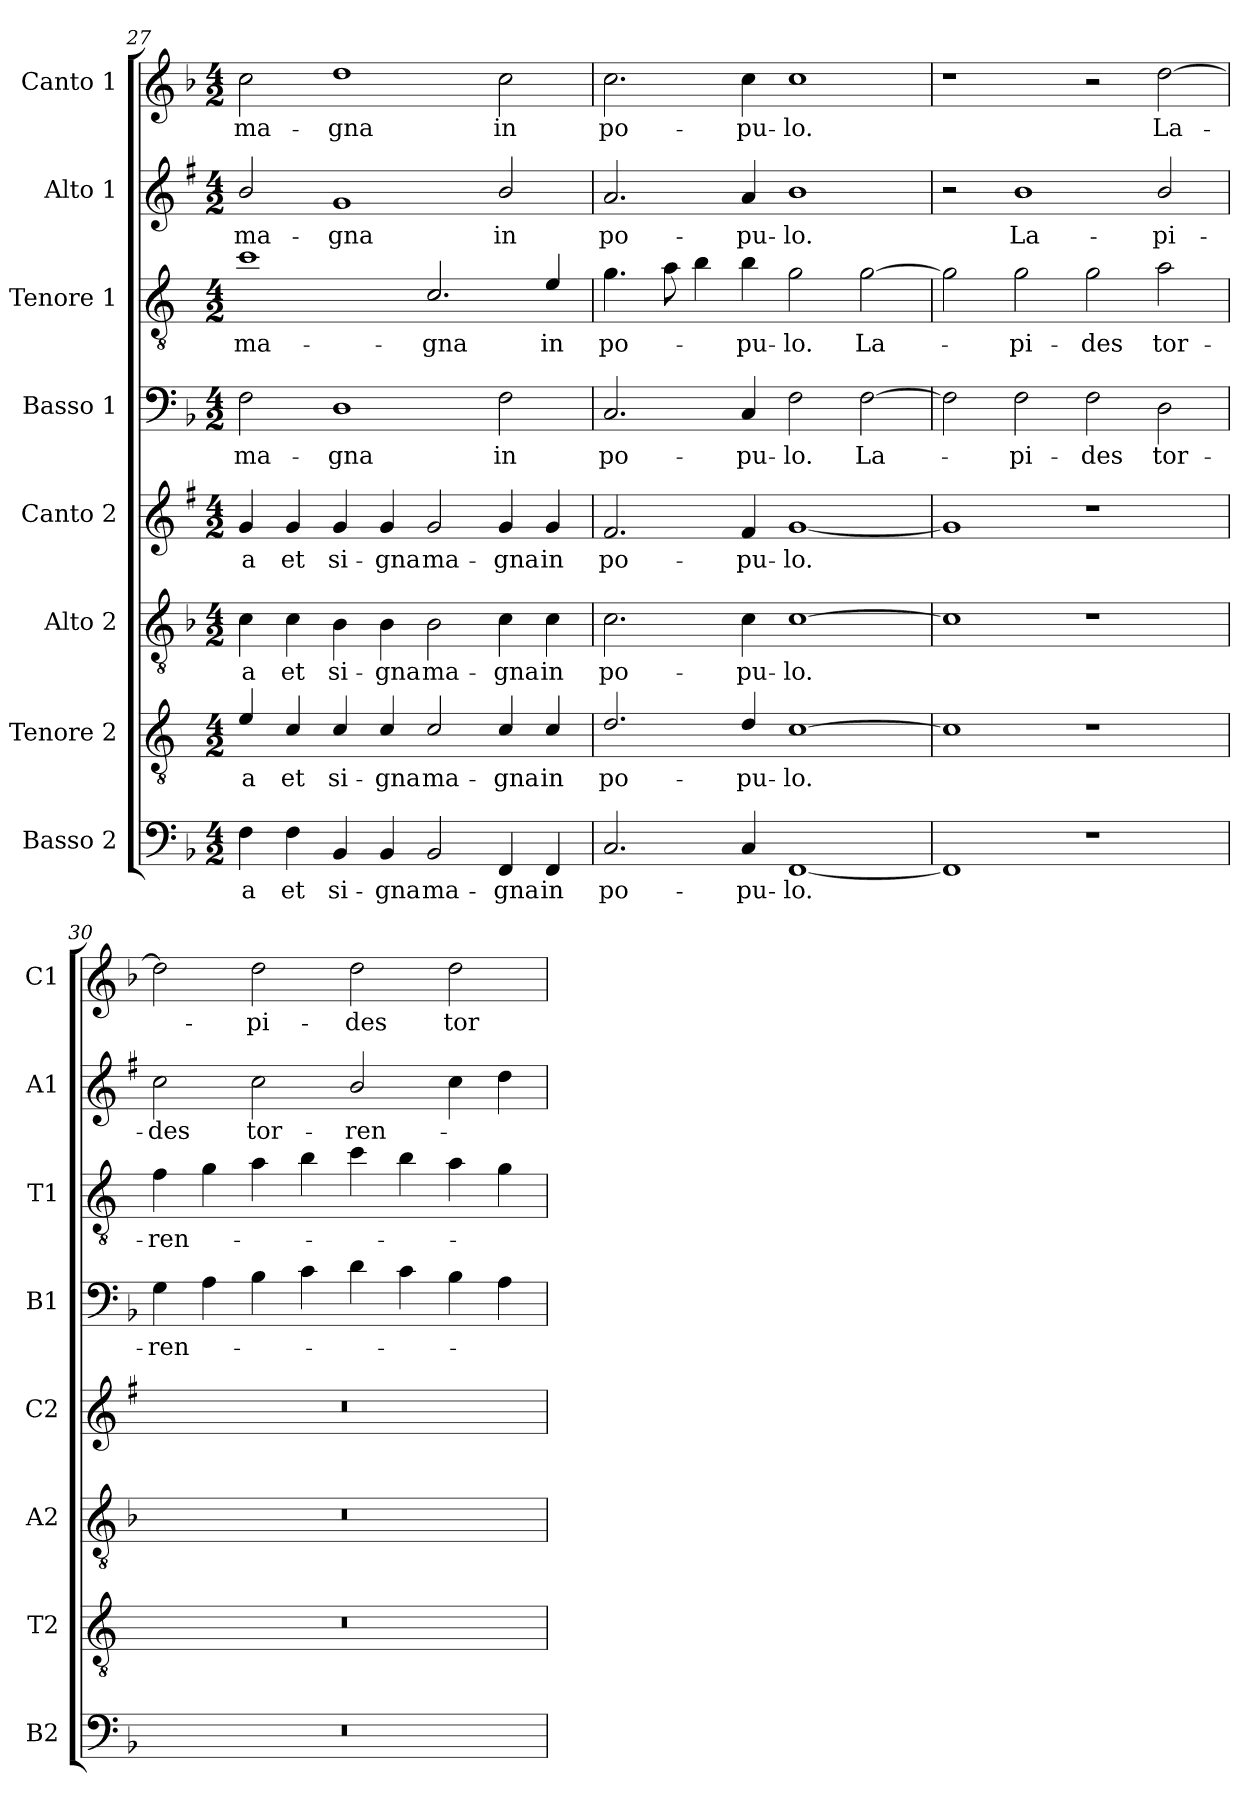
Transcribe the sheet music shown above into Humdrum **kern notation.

**kern	**text	**kern	**text	**kern	**text	**kern	**text	**kern	**text	**kern	**text	**kern	**text	**kern	**text
*part8	*part8	*part7	*part7	*part6	*part6	*part5	*part5	*part4	*part4	*part3	*part3	*part2	*part2	*part1	*part1
*staff8	*staff8	*staff7	*staff7	*staff6	*staff6	*staff5	*staff5	*staff4	*staff4	*staff3	*staff3	*staff2	*staff2	*staff1	*staff1
*I"Basso 2	*	*I"Tenore 2	*	*I"Alto 2	*	*I"Canto 2	*	*I"Basso 1	*	*I"Tenore 1	*	*I"Alto 1	*	*I"Canto 1	*
*I'B2	*	*I'T2	*	*I'A2	*	*I'C2	*	*I'B1	*	*I'T1	*	*I'A1	*	*I'C1	*
*clefF4	*	*clefGv2	*	*clefGv2	*	*clefG2	*	*clefF4	*	*clefGv2	*	*clefG2	*	*clefG2	*
*	*	*ITrd4c7	*	*	*	*ITrd1c2	*	*	*	*ITrd4c7	*	*ITrd1c2	*	*	*
*k[b-]	*	*k[b-]	*	*k[b-]	*	*k[b-]	*	*k[b-]	*	*k[b-]	*	*k[b-]	*	*k[b-]	*
*F:	*	*F:	*	*F:	*	*F:	*	*F:	*	*F:	*	*F:	*	*F:	*
*M4/2	*	*M4/2	*	*M4/2	*	*M4/2	*	*M4/2	*	*M4/2	*	*M4/2	*	*M4/2	*
=27	=27	=27	=27	=27	=27	=27	=27	=27	=27	=27	=27	=27	=27	=27	=27
!	!LO:LY:b	!	!LO:LY:b	!	!LO:LY:b	!	!LO:LY:b	!	!LO:LY:b	!	!LO:LY:b	!	!LO:LY:b	!	!LO:LY:b
4F\	-a	4A/	-a	4c\	-a	4f/	-a	2F\	ma-	1f	ma-	2a/	ma-	2cc\	ma-
!	!LO:LY:b	!	!LO:LY:b	!	!LO:LY:b	!	!LO:LY:b	!	!	!	!	!	!	!	!
4F\	et	4F/	et	4c\	et	4f/	et	.	.	.	.	.	.	.	.
!	!LO:LY:b	!	!LO:LY:b	!	!LO:LY:b	!	!LO:LY:b	!	!LO:LY:b	!	!	!	!LO:LY:b	!	!LO:LY:b
4BB-/	si-	4F/	si-	4B-\	si-	4f/	si-	1D	-gna	.	.	1f	-gna	1dd	-gna
!	!LO:LY:b	!	!LO:LY:b	!	!LO:LY:b	!	!LO:LY:b	!	!	!	!	!	!	!	!
4BB-/	-gna	4F/	-gna	4B-\	-gna	4f/	-gna	.	.	.	.	.	.	.	.
!	!LO:LY:b	!	!LO:LY:b	!	!LO:LY:b	!	!LO:LY:b	!	!	!	!LO:LY:b	!	!	!	!
2BB-/	ma-	2F/	ma-	2B-\	ma-	2f/	ma-	.	.	2.F/	-gna	.	.	.	.
!	!LO:LY:b	!	!LO:LY:b	!	!LO:LY:b	!	!LO:LY:b	!	!LO:LY:b	!	!	!	!LO:LY:b	!	!LO:LY:b
4FF/	-gna	4F/	-gna	4c\	-gna	4f/	-gna	2F\	in	.	.	2a/	in	2cc\	in
!	!LO:LY:b	!	!LO:LY:b	!	!LO:LY:b	!	!LO:LY:b	!	!	!	!LO:LY:b	!	!	!	!
4FF/	in	4F/	in	4c\	in	4f/	in	.	.	4A/	in	.	.	.	.
!!LO:PB:g=z
=28	=28	=28	=28	=28	=28	=28	=28	=28	=28	=28	=28	=28	=28	=28	=28
!	!LO:LY:b	!	!LO:LY:b	!	!LO:LY:b	!	!LO:LY:b	!	!LO:LY:b	!	!LO:LY:b	!	!LO:LY:b	!	!LO:LY:b
2.C/	po-	2.G/	po-	2.c\	po-	2.e/	po-	2.C/	po-	4.c\	po-	2.g/	po-	2.cc\	po-
.	.	.	.	.	.	.	.	.	.	8d\	.	.	.	.	.
.	.	.	.	.	.	.	.	.	.	4e\	.	.	.	.	.
!	!LO:LY:b	!	!LO:LY:b	!	!LO:LY:b	!	!LO:LY:b	!	!LO:LY:b	!	!LO:LY:b	!	!LO:LY:b	!	!LO:LY:b
4C/	-pu-	4G/	-pu-	4c\	-pu-	4e/	-pu-	4C/	-pu-	4e\	-pu-	4g/	-pu-	4cc\	-pu-
!	!LO:LY:b	!	!LO:LY:b	!	!LO:LY:b	!	!LO:LY:b	!	!LO:LY:b	!	!LO:LY:b	!	!LO:LY:b	!	!LO:LY:b
[1FF	-lo.	[1F	-lo.	[1c	-lo.	[1f	-lo.	2F\	-lo.	2c\	-lo.	1a	-lo.	1cc	-lo.
!	!	!	!	!	!	!	!	!	!LO:LY:b	!	!LO:LY:b	!	!	!	!
.	.	.	.	.	.	.	.	[2F\	La-	[2c\	La-	.	.	.	.
=29	=29	=29	=29	=29	=29	=29	=29	=29	=29	=29	=29	=29	=29	=29	=29
1FF]	.	1F]	.	1c]	.	1f]	.	2F\]	.	2c\]	.	2r	.	1r	.
!	!	!	!	!	!	!	!	!	!LO:LY:b	!	!LO:LY:b	!	!LO:LY:b	!	!
.	.	.	.	.	.	.	.	2F\	-pi-	2c\	-pi-	1a	La-	.	.
!	!	!	!	!	!	!	!	!	!LO:LY:b	!	!LO:LY:b	!	!	!	!
1r	.	1r	.	1r	.	1r	.	2F\	-des	2c\	-des	.	.	2r	.
!	!	!	!	!	!	!	!	!	!LO:LY:b	!	!LO:LY:b	!	!LO:LY:b	!	!LO:LY:b
.	.	.	.	.	.	.	.	2D\	tor-	2d\	tor-	2a/	-pi-	[2dd\	La-
=30	=30	=30	=30	=30	=30	=30	=30	=30	=30	=30	=30	=30	=30	=30	=30
!	!	!	!	!	!	!	!	!	!LO:LY:b	!	!LO:LY:b	!	!LO:LY:b	!	!
0r	.	0r	.	0r	.	0r	.	4G\	-ren-	4B-\	-ren-	2b-\	-des	2dd\]	.
.	.	.	.	.	.	.	.	4A\	.	4c\	.	.	.	.	.
!	!	!	!	!	!	!	!	!	!	!	!	!	!LO:LY:b	!	!LO:LY:b
.	.	.	.	.	.	.	.	4B-\	.	4d\	.	2b-\	tor-	2dd\	-pi-
.	.	.	.	.	.	.	.	4c\	.	4e\	.	.	.	.	.
!	!	!	!	!	!	!	!	!	!	!	!	!	!LO:LY:b	!	!LO:LY:b
.	.	.	.	.	.	.	.	4d\	.	4f\	.	2a/	-ren-	2dd\	-des
.	.	.	.	.	.	.	.	4c\	.	4e\	.	.	.	.	.
!	!	!	!	!	!	!	!	!	!	!	!	!	!	!	!LO:LY:b
.	.	.	.	.	.	.	.	4B-\	.	4d\	.	4b-\	.	2dd\	tor-
.	.	.	.	.	.	.	.	4A\	.	4c\	.	4cc\	.	.	.
=	=	=	=	=	=	=	=	=	=	=	=	=	=	=	=
*-	*-	*-	*-	*-	*-	*-	*-	*-	*-	*-	*-	*-	*-	*-	*-
